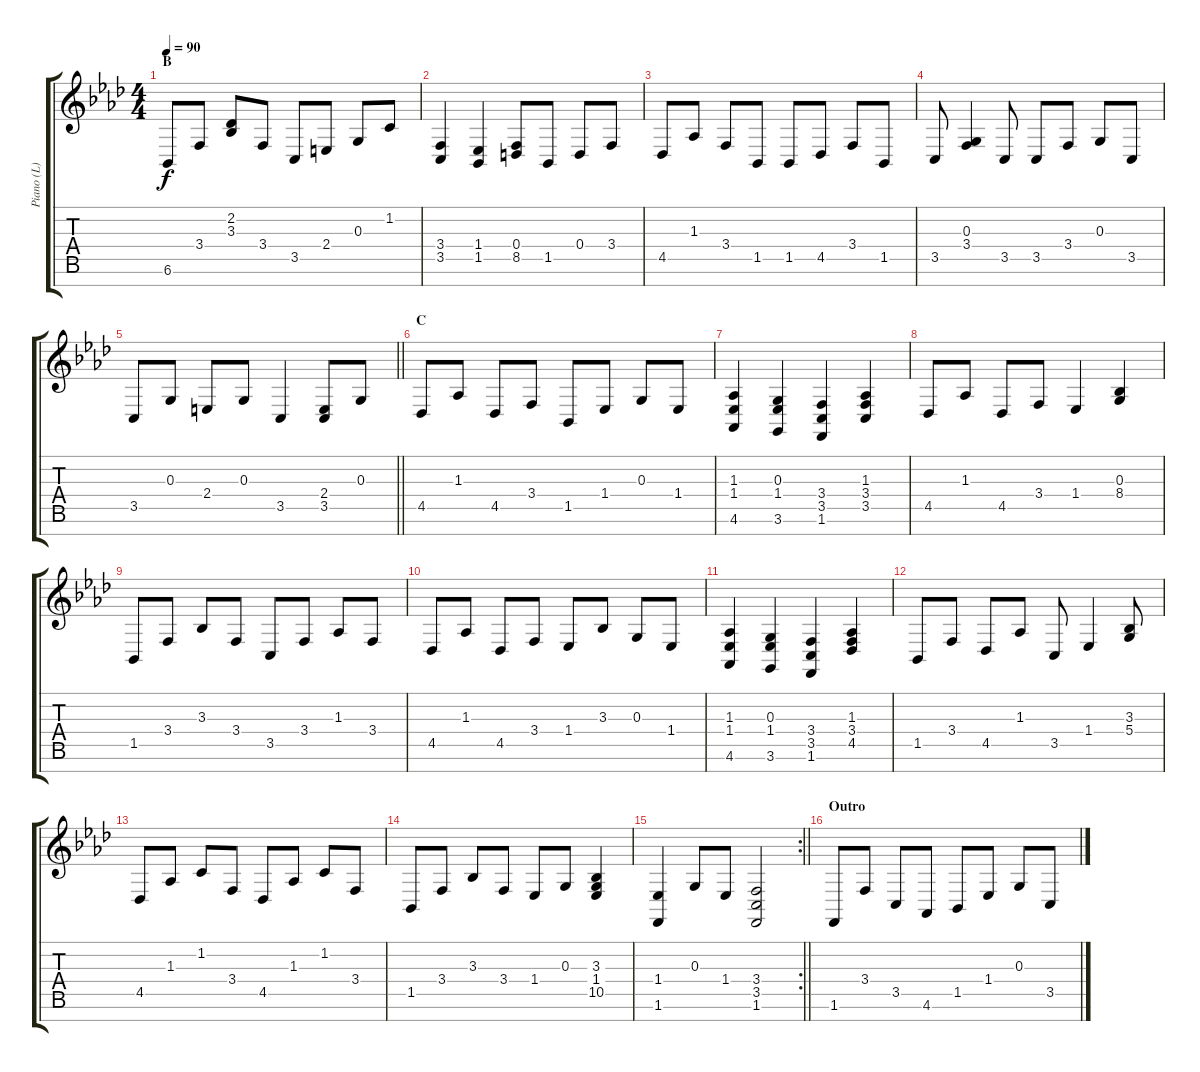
\track ("Piano (L)" "Piano (L)") {instrument acousticgrandpiano}
\staff {score tabs}
\tuning (E4 B3 G3 D3 A2 E2 B1) {hide}
\ts (4 4)
\section ("" "B")
\tempo 90
\clef g2
\ks ab
6.6.8{dy f} 3.4.8 (2.2 3.3).8 3.4.8 3.5.8 2.4.8 0.3.8 1.2.8 |
(3.4 3.5).4 (1.4 1.5).4 (0.4 8.5).8 1.5.8 0.4.8 3.4.8 |
4.5.8 1.3.8 3.4.8 1.5.8 1.5.8 4.5.8 3.4.8 1.5.8 |
3.5.8 (0.3 3.4).4 3.5.8 3.5.8 3.4.8 0.3.8 3.5.8 |
\barLineRight lightlight
3.5.8 0.3.8 2.4.8 0.3.8 3.5.4 (2.4 3.5).8 0.3.8 |
\section ("" "C")
4.5.8 1.3.8 4.5.8 3.4.8 1.5.8 1.4.8 0.3.8 1.4.8 |
(1.3 1.4 4.6).4 (0.3 1.4 3.6).4 (3.4 3.5 1.6).4 (1.3 3.4 3.5).4 |
4.5.8 1.3.8 4.5.8 3.4.8 1.4.4 (0.3 8.4).4 |
1.5.8 3.4.8 3.3.8 3.4.8 3.5.8 3.4.8 1.3.8 3.4.8 |
4.5.8 1.3.8 4.5.8 3.4.8 1.4.8 3.3.8 0.3.8 1.4.8 |
(1.3 1.4 4.6).4 (0.3 1.4 3.6).4 (3.4 3.5 1.6).4 (1.3 3.4 4.5).4 |
1.5.8 3.4.8 4.5.8 1.3.8 3.5.8 1.4.4 (3.3 5.4).8 |
4.5.8 1.3.8 1.2.8 3.4.8 4.5.8 1.3.8 1.2.8 3.4.8 |
1.5.8 3.4.8 3.3.8 3.4.8 1.4.8 0.3.8 (3.3 1.4 10.5).4 |
\rc 2
\barLineRight lightlight
(1.4 1.6).4 0.3.8 1.4.8 (3.4 3.5 1.6).2 |
\section ("" "Outro")
1.6.8 3.4.8 3.5.8 4.6.8 1.5.8 1.4.8 0.3.8 3.5.8
